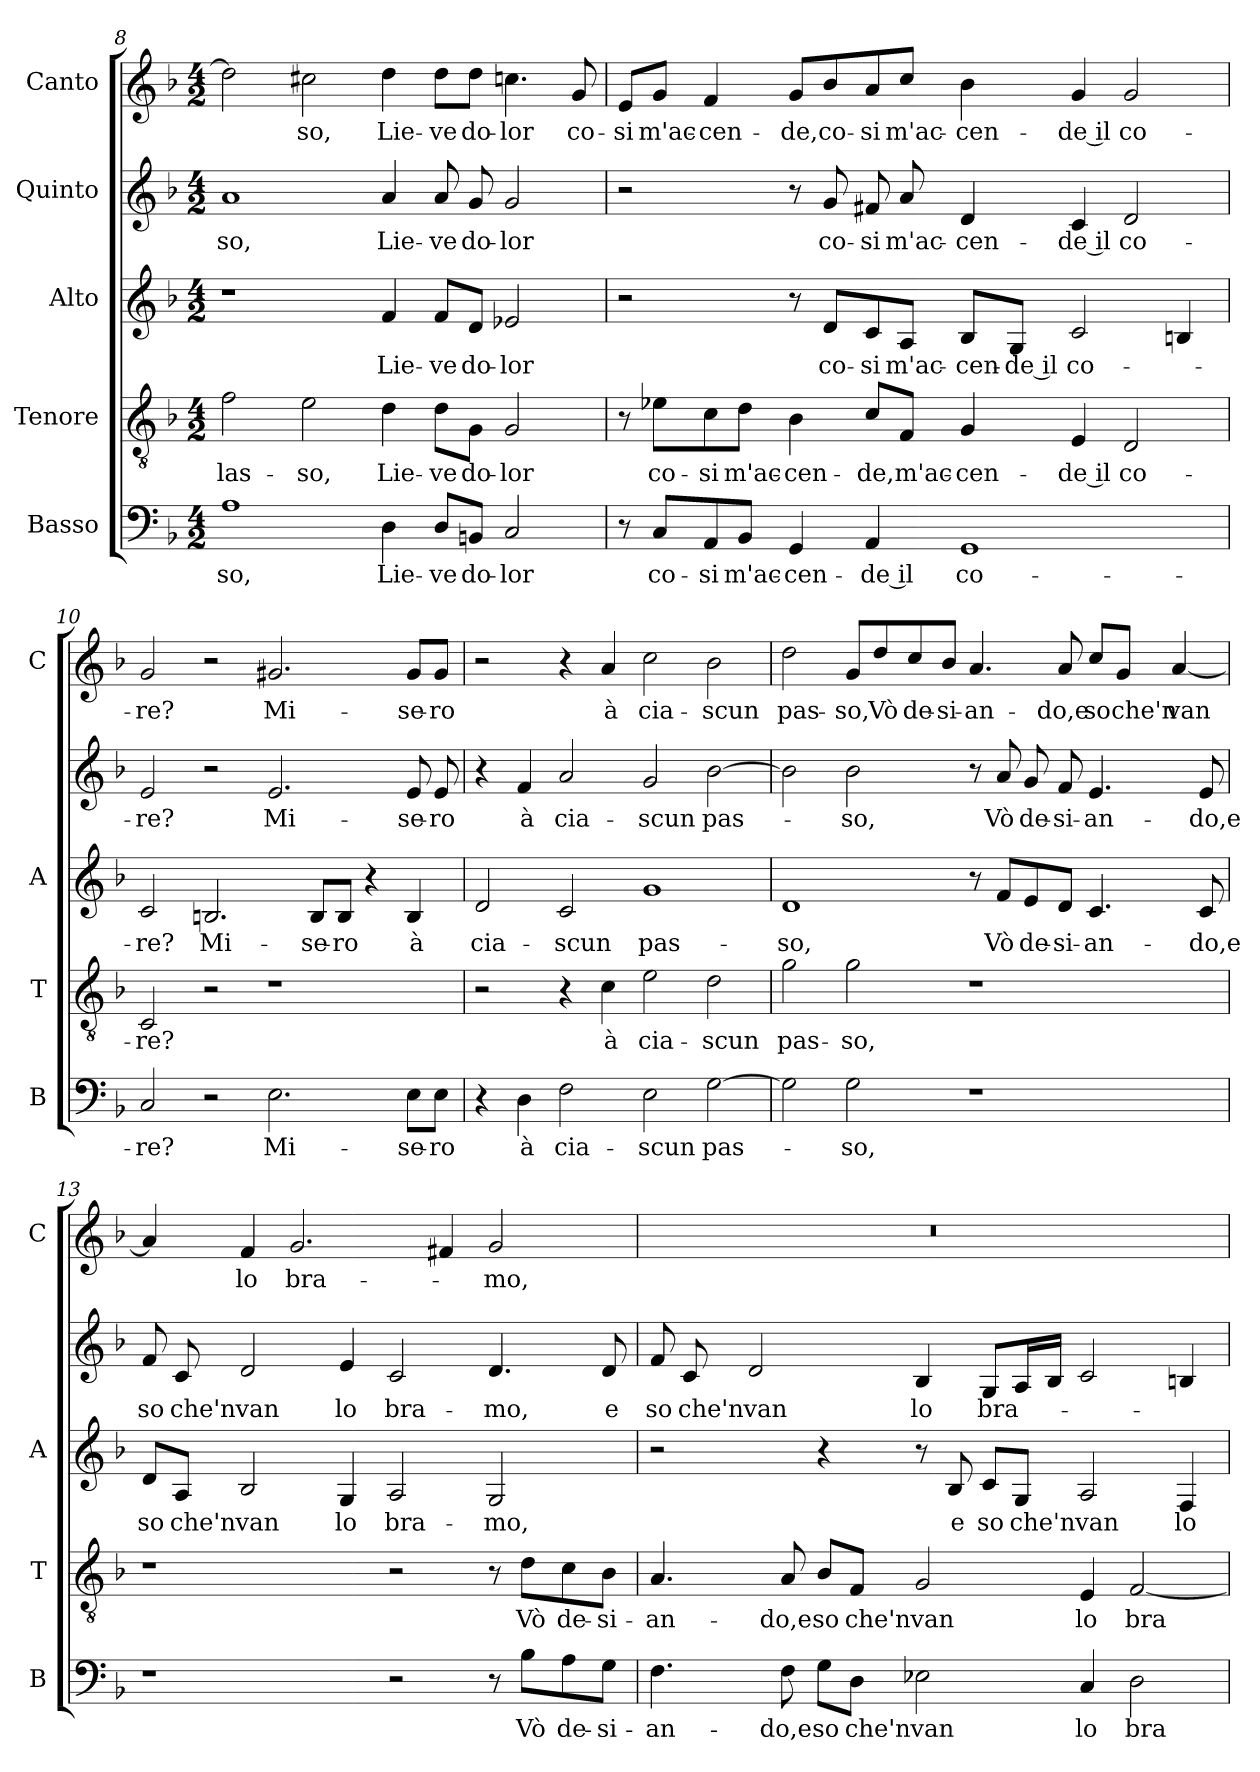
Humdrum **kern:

**kern	**text	**kern	**text	**kern	**text	**kern	**text	**kern	**text
*part5	*part5	*part4	*part4	*part3	*part3	*part2	*part2	*part1	*part1
*staff5	*staff5	*staff4	*staff4	*staff3	*staff3	*staff2	*staff2	*staff1	*staff1
*I"Basso	*	*I"Tenore	*	*I"Alto	*	*I"Quinto	*	*I"Canto	*
*I'B	*	*I'T	*	*I'A	*	*	*	*I'C	*
*clefF4	*	*clefGv2	*	*clefG2	*	*clefG2	*	*clefG2	*
*k[b-]	*	*k[b-]	*	*k[b-]	*	*k[b-]	*	*k[b-]	*
*F:	*	*F:	*	*F:	*	*F:	*	*F:	*
*M4/2	*	*M4/2	*	*M4/2	*	*M4/2	*	*M4/2	*
=8	=8	=8	=8	=8	=8	=8	=8	=8	=8
!	!LO:LY:b	!	!LO:LY:b	!	!	!	!LO:LY:b	!	!
1A	-so,	2f\	las-	1r	.	1a	-so,	2dd\]	.
!	!	!	!LO:LY:b	!	!	!	!	!	!LO:LY:b
.	.	2e\	-so,	.	.	.	.	2cc#X\	-so,
!	!LO:LY:b	!	!LO:LY:b	!	!LO:LY:b	!	!LO:LY:b	!	!LO:LY:b
4D\	Lie-	4d\	Lie-	4f/	Lie-	4a/	Lie-	4dd\	Lie-
!	!LO:LY:b	!	!LO:LY:b	!	!LO:LY:b	!	!LO:LY:b	!	!LO:LY:b
8D/L	-ve	8d\L	-ve	8f/L	-ve	8a/	-ve	8dd\L	-ve
!	!LO:LY:b	!	!LO:LY:b	!	!LO:LY:b	!	!LO:LY:b	!	!LO:LY:b
8BBn/J	do-	8G\J	do-	8d/J	do-	8g/	do-	8dd\J	do-
!	!LO:LY:b	!	!LO:LY:b	!	!LO:LY:b	!	!LO:LY:b	!	!LO:LY:b
2C/	-lor	2G/	-lor	2e-X/	-lor	2g/	-lor	4.ccn\	-lor
!	!	!	!	!	!	!	!	!	!LO:LY:b
.	.	.	.	.	.	.	.	8g/	co-
!!LO:PB:g=z
=9	=9	=9	=9	=9	=9	=9	=9	=9	=9
!	!	!	!	!	!	!	!	!	!LO:LY:b
8r	.	8r	.	2r	.	2r	.	8e/L	-si
!	!LO:LY:b	!	!LO:LY:b	!	!	!	!	!	!LO:LY:b
8C/L	co-	8e-X\L	co-	.	.	.	.	8g/J	m'ac-
!	!LO:LY:b	!	!LO:LY:b	!	!	!	!	!	!LO:LY:b
8AA/	-si	8c\	-si	.	.	.	.	4f/	-cen-
!	!LO:LY:b	!	!LO:LY:b	!	!	!	!	!	!
8BB-/J	m'ac-	8d\J	m'ac-	.	.	.	.	.	.
!	!LO:LY:b	!	!LO:LY:b	!	!	!	!	!	!LO:LY:b
4GG/	-cen-	4B-\	-cen-	8r	.	8r	.	8g/L	-de,
!	!	!	!	!	!LO:LY:b	!	!LO:LY:b	!	!LO:LY:b
.	.	.	.	8d/L	co-	8g/	co-	8b-/	co-
!	!LO:LY:b	!	!LO:LY:b	!	!LO:LY:b	!	!LO:LY:b	!	!LO:LY:b
4AA/	-de il	8c/L	-de,	8c/	-si	8f#X/	-si	8a/	-si
!	!	!	!LO:LY:b	!	!LO:LY:b	!	!LO:LY:b	!	!LO:LY:b
.	.	8F/J	m'ac-	8A/J	m'ac-	8a/	m'ac-	8cc/J	m'ac-
!	!LO:LY:b	!	!LO:LY:b	!	!LO:LY:b	!	!LO:LY:b	!	!LO:LY:b
1GG	co-	4G/	-cen-	8B-/L	-cen-	4d/	-cen-	4b-\	-cen-
!	!	!	!	!	!LO:LY:b	!	!	!	!
.	.	.	.	8G/J	-de il	.	.	.	.
!	!	!	!LO:LY:b	!	!LO:LY:b	!	!LO:LY:b	!	!LO:LY:b
.	.	4E/	-de il	2c/	co-	4c/	-de il	4g/	-de il
!	!	!	!LO:LY:b	!	!	!	!LO:LY:b	!	!LO:LY:b
.	.	2D/	co-	.	.	2d/	co-	2g/	co-
.	.	.	.	4Bn/	.	.	.	.	.
=10	=10	=10	=10	=10	=10	=10	=10	=10	=10
!	!LO:LY:b	!	!LO:LY:b	!	!LO:LY:b	!	!LO:LY:b	!	!LO:LY:b
2C/	-re?	2C/	-re?	2c/	-re?	2e/	-re?	2g/	-re?
!	!	!	!	!	!LO:LY:b	!	!	!	!
2r	.	2r	.	2.Bn/	Mi-	2r	.	2r	.
!	!LO:LY:b	!	!	!	!	!	!LO:LY:b	!	!LO:LY:b
2.E\	Mi-	1r	.	.	.	2.e/	Mi-	2.g#X/	Mi-
!	!	!	!	!	!LO:LY:b	!	!	!	!
.	.	.	.	8B/L	-se-	.	.	.	.
!	!	!	!	!	!LO:LY:b	!	!	!	!
.	.	.	.	8B/J	-ro	.	.	.	.
.	.	.	.	4r	.	.	.	.	.
!	!LO:LY:b	!	!	!	!LO:LY:b	!	!LO:LY:b	!	!LO:LY:b
8E\L	-se-	.	.	4B/	à	8e/	-se-	8g#/L	-se-
!	!LO:LY:b	!	!	!	!	!	!LO:LY:b	!	!LO:LY:b
8E\J	-ro	.	.	.	.	8e/	-ro	8g#/J	-ro
=11	=11	=11	=11	=11	=11	=11	=11	=11	=11
!	!	!	!	!	!LO:LY:b	!	!	!	!
4r	.	2r	.	2d/	cia-	4r	.	2r	.
!	!LO:LY:b	!	!	!	!	!	!LO:LY:b	!	!
4D\	à	.	.	.	.	4f/	à	.	.
!	!LO:LY:b	!	!	!	!LO:LY:b	!	!LO:LY:b	!	!
2F\	cia-	4r	.	2c/	-scun	2a/	cia-	4r	.
!	!	!	!LO:LY:b	!	!	!	!	!	!LO:LY:b
.	.	4c\	à	.	.	.	.	4a/	à
!	!LO:LY:b	!	!LO:LY:b	!	!LO:LY:b	!	!LO:LY:b	!	!LO:LY:b
2E\	-scun	2e\	cia-	1g	pas-	2g/	-scun	2cc\	cia-
!	!LO:LY:b	!	!LO:LY:b	!	!	!	!LO:LY:b	!	!LO:LY:b
[2G\	pas-	2d\	-scun	.	.	[2b-\	pas-	2b-\	-scun
!!LO:LB:g=z
=12	=12	=12	=12	=12	=12	=12	=12	=12	=12
!	!	!	!LO:LY:b	!	!LO:LY:b	!	!	!	!LO:LY:b
2G\]	.	2g\	pas-	1d	-so,	2b-\]	.	2dd\	pas-
!	!LO:LY:b	!	!LO:LY:b	!	!	!	!LO:LY:b	!	!LO:LY:b
2G\	-so,	2g\	-so,	.	.	2b-\	-so,	8g/L	-so,
!	!	!	!	!	!	!	!	!	!LO:LY:b
.	.	.	.	.	.	.	.	8dd/	Vò
!	!	!	!	!	!	!	!	!	!LO:LY:b
.	.	.	.	.	.	.	.	8cc/	de-
!	!	!	!	!	!	!	!	!	!LO:LY:b
.	.	.	.	.	.	.	.	8b-/J	-si-
!	!	!	!	!	!	!	!	!	!LO:LY:b
1r	.	1r	.	8r	.	8r	.	4.a/	-an-
!	!	!	!	!	!LO:LY:b	!	!LO:LY:b	!	!
.	.	.	.	8f/L	Vò	8a/	Vò	.	.
!	!	!	!	!	!LO:LY:b	!	!LO:LY:b	!	!
.	.	.	.	8e/	de-	8g/	de-	.	.
!	!	!	!	!	!LO:LY:b	!	!LO:LY:b	!	!LO:LY:b
.	.	.	.	8d/J	-si-	8f/	-si-	8a/	-do,e
!	!	!	!	!	!LO:LY:b	!	!LO:LY:b	!	!LO:LY:b
.	.	.	.	4.c/	-an-	4.e/	-an-	8cc/L	so
!	!	!	!	!	!	!	!	!	!LO:LY:b
.	.	.	.	.	.	.	.	8g/J	che'n
!	!	!	!	!	!	!	!	!	!LO:LY:b
.	.	.	.	.	.	.	.	[4a/	van
!	!	!	!	!	!LO:LY:b	!	!LO:LY:b	!	!
.	.	.	.	8c/	-do,e	8e/	-do,e	.	.
=13	=13	=13	=13	=13	=13	=13	=13	=13	=13
!	!	!	!	!	!LO:LY:b	!	!LO:LY:b	!	!
1r	.	1r	.	8d/L	so	8f/	so	4a/]	.
!	!	!	!	!	!LO:LY:b	!	!LO:LY:b	!	!
.	.	.	.	8A/J	che'n	8c/	che'n	.	.
!	!	!	!	!	!LO:LY:b	!	!LO:LY:b	!	!LO:LY:b
.	.	.	.	2B-/	van	2d/	van	4f/	lo
!	!	!	!	!	!	!	!	!	!LO:LY:b
.	.	.	.	.	.	.	.	2.g/	bra-
!	!	!	!	!	!LO:LY:b	!	!LO:LY:b	!	!
.	.	.	.	4G/	lo	4e/	lo	.	.
!	!	!	!	!	!LO:LY:b	!	!LO:LY:b	!	!
2r	.	2r	.	2A/	bra-	2c/	bra-	.	.
.	.	.	.	.	.	.	.	4f#X/	.
!	!	!	!	!	!LO:LY:b	!	!LO:LY:b	!	!LO:LY:b
8r	.	8r	.	2G/	-mo,	4.d/	-mo,	2g/	-mo,
!	!LO:LY:b	!	!LO:LY:b	!	!	!	!	!	!
8B-\L	Vò	8d\L	Vò	.	.	.	.	.	.
!	!LO:LY:b	!	!LO:LY:b	!	!	!	!	!	!
8A\	de-	8c\	de-	.	.	.	.	.	.
!	!LO:LY:b	!	!LO:LY:b	!	!	!	!LO:LY:b	!	!
8G\J	-si-	8B-\J	-si-	.	.	8d/	e	.	.
!!LO:LB:g=z
=14	=14	=14	=14	=14	=14	=14	=14	=14	=14
!	!LO:LY:b	!	!LO:LY:b	!	!	!	!LO:LY:b	!	!
4.F\	-an-	4.A/	-an-	2r	.	8f/	so	0r	.
!	!	!	!	!	!	!	!LO:LY:b	!	!
.	.	.	.	.	.	8c/	che'n	.	.
!	!	!	!	!	!	!	!LO:LY:b	!	!
.	.	.	.	.	.	2d/	van	.	.
!	!LO:LY:b	!	!LO:LY:b	!	!	!	!	!	!
8F\	-do,e	8A/	-do,e	.	.	.	.	.	.
!	!LO:LY:b	!	!LO:LY:b	!	!	!	!	!	!
8G\L	so	8B-/L	so	4r	.	.	.	.	.
!	!LO:LY:b	!	!LO:LY:b	!	!	!	!	!	!
8D\J	che'n	8F/J	che'n	.	.	.	.	.	.
!	!LO:LY:b	!	!LO:LY:b	!	!	!	!LO:LY:b	!	!
2E-X\	van	2G/	van	8r	.	4B-/	lo	.	.
!	!	!	!	!	!LO:LY:b	!	!	!	!
.	.	.	.	8B-/	e	.	.	.	.
!	!	!	!	!	!LO:LY:b	!	!LO:LY:b	!	!
.	.	.	.	8c/L	so	8G/L	bra-	.	.
!	!	!	!	!	!LO:LY:b	!	!	!	!
.	.	.	.	8G/J	che'n	16A/L	.	.	.
.	.	.	.	.	.	16B-/JJ	.	.	.
!	!LO:LY:b	!	!LO:LY:b	!	!LO:LY:b	!	!	!	!
4C/	lo	4E/	lo	2A/	van	2c/	.	.	.
!	!LO:LY:b	!	!LO:LY:b	!	!	!	!	!	!
2D\	bra-	[2F/	bra-	.	.	.	.	.	.
!	!	!	!	!	!LO:LY:b	!	!	!	!
.	.	.	.	4F/	lo	4Bn/	.	.	.
=	=	=	=	=	=	=	=	=	=
*-	*-	*-	*-	*-	*-	*-	*-	*-	*-
